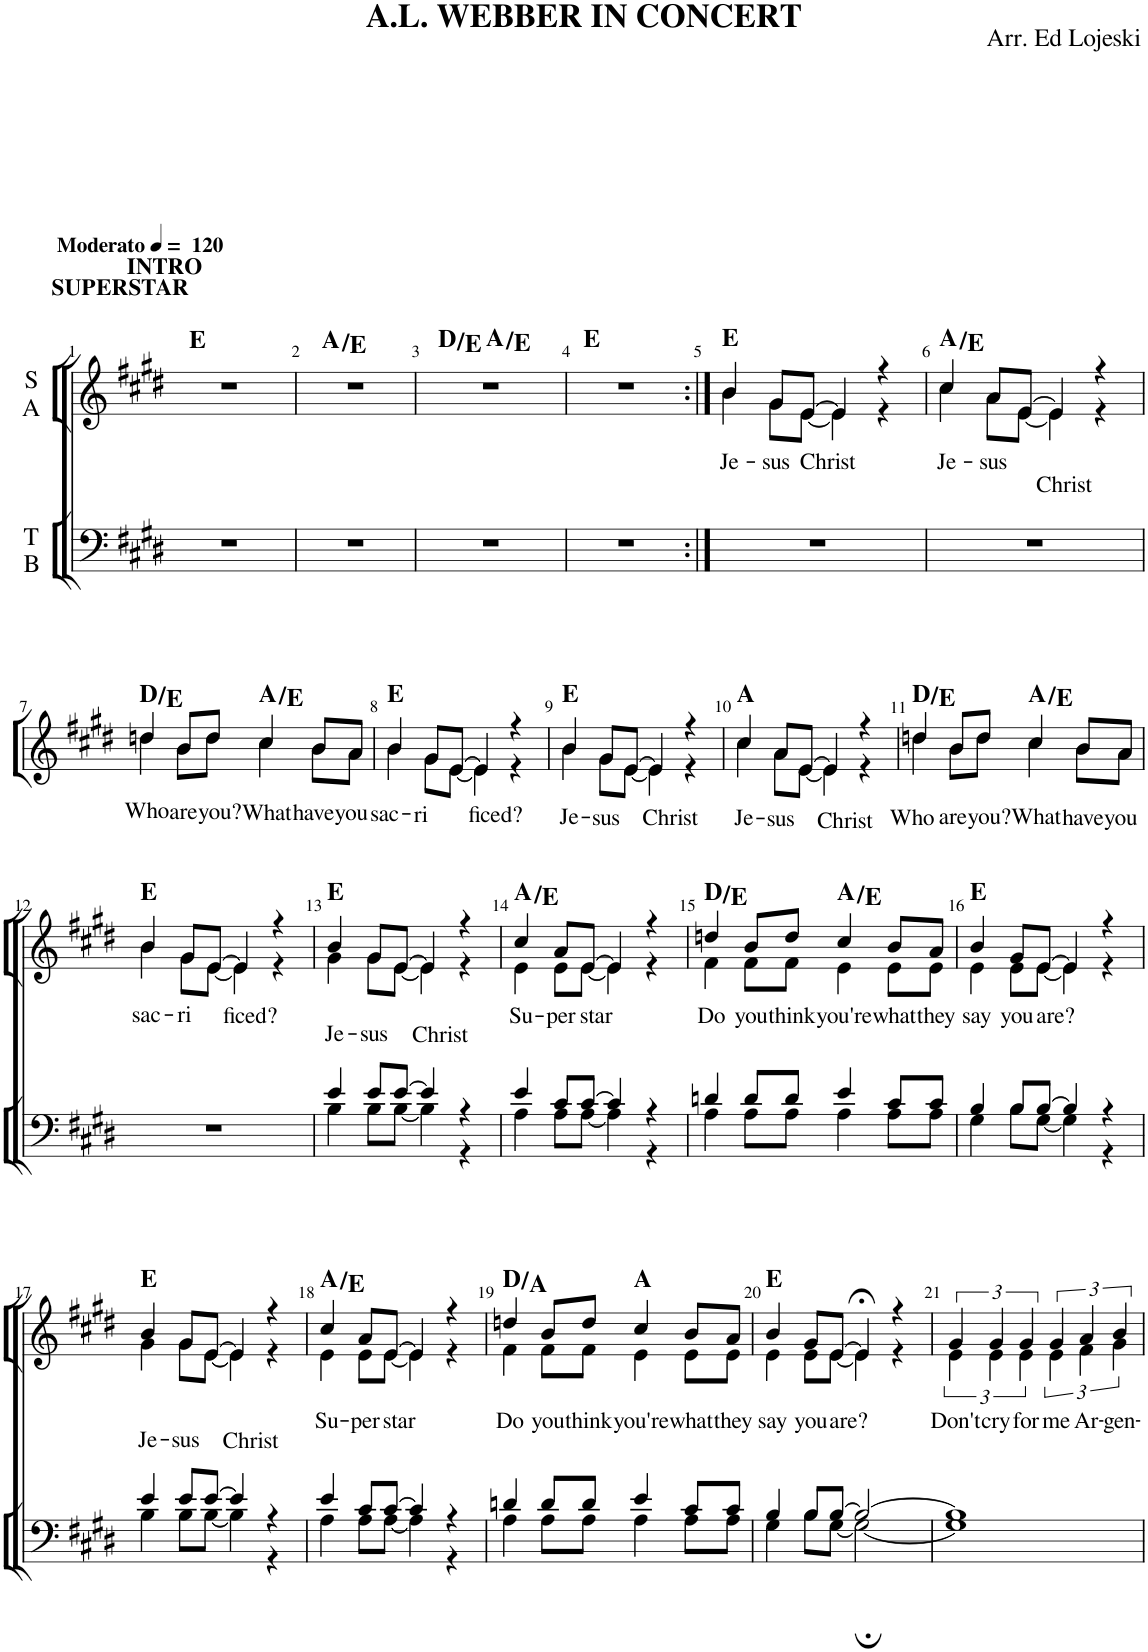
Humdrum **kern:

**kern	**kern	**text	**harte
*part2	*part1	*part1	*part1
*staff2	*staff1	*staff1	*
*I"T B	*I"S A	*	*
*clefF4	*clefG2	*	*
*k[f#c#g#d#]	*k[f#c#g#d#]	*	*
=1	=1	=1	=1
!	!LO:TX:a:B:t=SUPERSTAR	!	!
!	!LO:TX:a:B:t=INTRO	!	!
!	!LO:TX:a:B:t=Moderato	!	!
1r	1r	.	E:maj
=2	=2	=2	=2
1r	1r	.	A:maj/5
=3	=3	=3	=3
*	*^	*	*
1r	1r	4ryy	.	D:maj/2
.	.	2.ryy	.	A:maj/5
*	*v	*v	*	*
=4	=4	=4	=4
1r	1r	.	E:maj
=5:|!	=5:|!	=5:|!	=5:|!
!	!	!LO:LY:b	!
*	*^	*	*
1r	4b/	4b\	Je-	E:maj
!	!	!	!LO:LY:b	!
.	8g#/L	8g#\L	-sus	.
!	!	!	!LO:LY:b	!
.	[8e/J	[8e\J	Christ	.
.	4e/]	4e\]	.	.
.	4r	4r	.	.
=6	=6	=6	=6	=6
!	!	!	!LO:LY:b	!
1r	4cc#/	4cc#\	Je-	A:maj/5
!	!	!	!LO:LY:b	!
.	8a/L	8a\L	-sus	.
!	!	!	!LO:LY:b	!
.	[8e/J	[8e\J	Christ	.
.	4e/]	4e\]	.	.
.	4r	4r	.	.
!!LO:LB:g=z	!!
=7	=7	=7	=7	=7
!	!	!	!LO:LY:b	!
1r	4ddn/	4ddn\	Who	D:maj/2
!	!	!	!LO:LY:b	!
.	8b/L	8b\L	are	.
!	!	!	!LO:LY:b	!
.	8dd/J	8dd\J	you?	.
!	!	!	!LO:LY:b	!
.	4cc#/	4cc#\	What	A:maj/5
!	!	!	!LO:LY:b	!
.	8b/L	8b\L	have	.
!	!	!	!LO:LY:b	!
.	8a/J	8a\J	you	.
=8	=8	=8	=8	=8
!	!	!	!LO:LY:b	!
1r	4b/	4b\	sac-	E:maj
!	!	!	!LO:LY:b	!
.	8g#/L	8g#\L	-ri	.
!	!	!	!LO:LY:b	!
.	[8e/J	[8e\J	ficed?	.
.	4e/]	4e\]	.	.
.	4r	4r	.	.
=9	=9	=9	=9	=9
!	!	!	!LO:LY:b	!
1r	4b/	4b\	Je-	E:maj
!	!	!	!LO:LY:b	!
.	8g#/L	8g#\L	-sus	.
!	!	!	!LO:LY:b	!
.	[8e/J	[8e\J	Christ	.
.	4e/]	4e\]	.	.
.	4r	4r	.	.
=10	=10	=10	=10	=10
!	!	!	!LO:LY:b	!
1r	4cc#/	4cc#\	Je-	A:maj
!	!	!	!LO:LY:b	!
.	8a/L	8a\L	-sus	.
!	!	!	!LO:LY:b	!
.	[8e/J	[8e\J	Christ	.
.	4e/]	4e\]	.	.
.	4r	4r	.	.
=11	=11	=11	=11	=11
!	!	!	!LO:LY:b	!
1r	4ddn/	4ddn\	Who	D:maj/2
!	!	!	!LO:LY:b	!
.	8b/L	8b\L	are	.
!	!	!	!LO:LY:b	!
.	8dd/J	8dd\J	you?	.
!	!	!	!LO:LY:b	!
.	4cc#/	4cc#\	What	A:maj/5
!	!	!	!LO:LY:b	!
.	8b/L	8b\L	have	.
!	!	!	!LO:LY:b	!
.	8a/J	8a\J	you	.
!!LO:LB:g=z	!!
=12	=12	=12	=12	=12
!	!	!	!LO:LY:b	!
1r	4b/	4b\	sac-	E:maj
!	!	!	!LO:LY:b	!
.	8g#/L	8g#\L	-ri	.
!	!	!	!LO:LY:b	!
.	[8e/J	[8e\J	ficed?	.
.	4e/]	4e\]	.	.
.	4r	4r	.	.
=13	=13	=13	=13	=13
*^	*	*	*	*
!	!	!	!	!LO:LY:b	!
4e/	4B\	4b/	4g#\	Je-	E:maj
!	!	!	!	!LO:LY:b	!
8e/L	8B\L	8g#/L	8g#\L	-sus	.
!	!	!	!	!LO:LY:b	!
[8e/J	[8B\J	[8e/J	[8e\J	Christ	.
4e/]	4B\]	4e/]	4e\]	.	.
4r	4r	4r	4r	.	.
=14	=14	=14	=14	=14	=14
!	!	!	!	!LO:LY:b	!
4e/	4A\	4cc#/	4e\	Su-	A:maj/5
!	!	!	!	!LO:LY:b	!
8c#/L	8A\L	8a/L	8e\L	-per	.
!	!	!	!	!LO:LY:b	!
[8c#/J	[8A\J	[8e/J	[8e\J	star	.
4c#/]	4A\]	4e/]	4e\]	.	.
4r	4r	4r	4r	.	.
=15	=15	=15	=15	=15	=15
!	!	!	!	!LO:LY:b	!
4dn/	4A\	4ddn/	4f#\	Do	D:maj/2
!	!	!	!	!LO:LY:b	!
8d/L	8A\L	8b/L	8f#\L	you	.
!	!	!	!	!LO:LY:b	!
8d/J	8A\J	8dd/J	8f#\J	think	.
!	!	!	!	!LO:LY:b	!
4e/	4A\	4cc#/	4e\	you're	A:maj/5
!	!	!	!	!LO:LY:b	!
8c#/L	8A\L	8b/L	8e\L	what	.
!	!	!	!	!LO:LY:b	!
8c#/J	8A\J	8a/J	8e\J	they	.
=16	=16	=16	=16	=16	=16
!	!	!	!	!LO:LY:b	!
4B/	4G#\	4b/	4e\	say	E:maj
!	!	!	!	!LO:LY:b	!
8B/L	8B\L	8g#/L	8e\L	you	.
!	!	!	!	!LO:LY:b	!
[8B/J	[8G#\J	[8e/J	[8e\J	are?	.
4B/]	4G#\]	4e/]	4e\]	.	.
4r	4r	4r	4r	.	.
!!LO:LB:g=z	!!
=17	=17	=17	=17	=17	=17
!	!	!	!	!LO:LY:b	!
4e/	4B\	4b/	4g#\	Je-	E:maj
!	!	!	!	!LO:LY:b	!
8e/L	8B\L	8g#/L	8g#\L	-sus	.
!	!	!	!	!LO:LY:b	!
[8e/J	[8B\J	[8e/J	[8e\J	Christ	.
4e/]	4B\]	4e/]	4e\]	.	.
4r	4r	4r	4r	.	.
=18	=18	=18	=18	=18	=18
!	!	!	!	!LO:LY:b	!
4e/	4A\	4cc#/	4e\	Su-	A:maj/5
!	!	!	!	!LO:LY:b	!
8c#/L	8A\L	8a/L	8e\L	-per	.
!	!	!	!	!LO:LY:b	!
[8c#/J	[8A\J	[8e/J	[8e\J	star	.
4c#/]	4A\]	4e/]	4e\]	.	.
4r	4r	4r	4r	.	.
=19	=19	=19	=19	=19	=19
!	!	!	!	!LO:LY:b	!
4dn/	4A\	4ddn/	4f#\	Do	D:maj/5
!	!	!	!	!LO:LY:b	!
8d/L	8A\L	8b/L	8f#\L	you	.
!	!	!	!	!LO:LY:b	!
8d/J	8A\J	8dd/J	8f#\J	think	.
!	!	!	!	!LO:LY:b	!
4e/	4A\	4cc#/	4e\	you're	A:maj
!	!	!	!	!LO:LY:b	!
8c#/L	8A\L	8b/L	8e\L	what	.
!	!	!	!	!LO:LY:b	!
8c#/J	8A\J	8a/J	8e\J	they	.
=20	=20	=20	=20	=20	=20
!	!	!	!	!LO:LY:b	!
4B/	4G#\	4b/	4e\	say	E:maj
!	!	!	!	!LO:LY:b	!
8B/L	8B\L	8g#/L	8e\L	you	.
!	!	!	!	!LO:LY:b	!
[8B/J	[8G#\J	[8e/J	[8e\J	are?	.
2B;/_	2G#\_	4e;</]	4e\]	.	.
.	.	4r	4r	.	.
=21	=21	=21	=21	=21	=21
!	!	!	!	!LO:LY:b	!
1B]	1G#]	6g#/	6e\	Don't	.
!	!	!	!	!LO:LY:b	!
.	.	6g#/	6e\	cry	.
!	!	!	!	!LO:LY:b	!
.	.	6g#/	6e\	for	.
!	!	!	!	!LO:LY:b	!
.	.	6g#/	6e\	me	.
!	!	!	!	!LO:LY:b	!
.	.	6a/	6f#\	Ar-	.
!	!	!	!	!LO:LY:b	!
.	.	6b/	6g#\	-gen-	.
*v	*v	*	*	*	*
*	*v	*v	*	*
=	=	=	=
*-	*-	*-	*-
